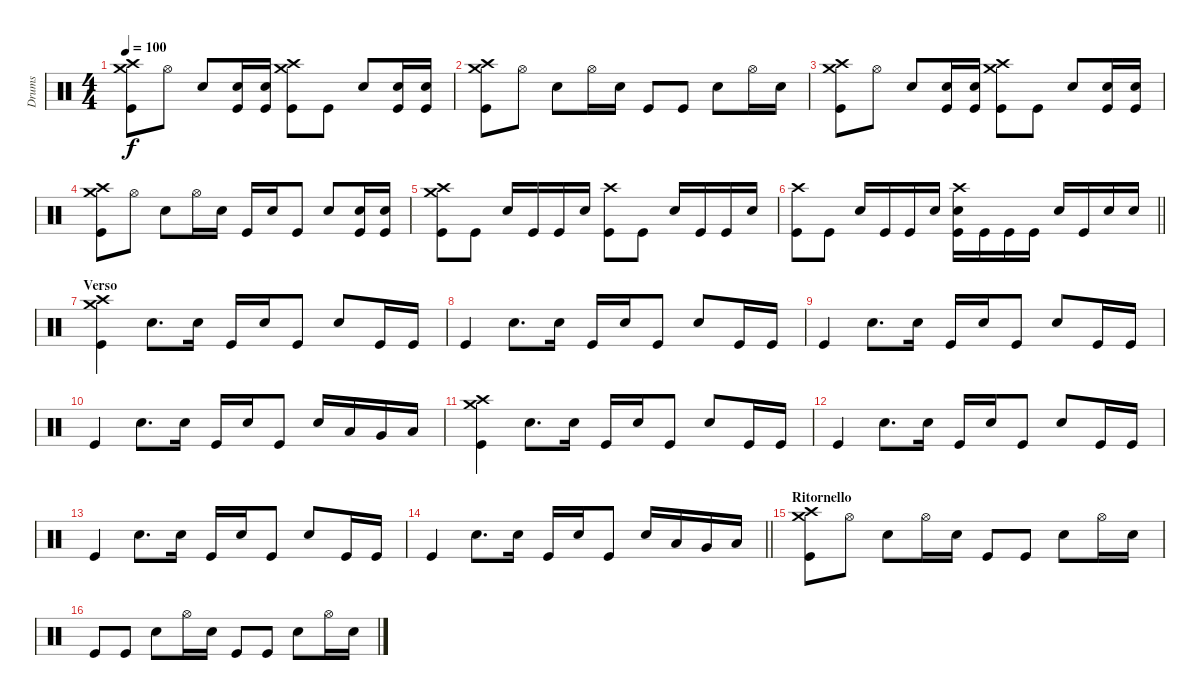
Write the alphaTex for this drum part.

\track ("Drums" "Drums") {instrument percussion}
\staff {score}
\articulation defaults
\ts (4 4)
\tempo 100
\clef neutral
\ks c
("Crash high (hit)" "Kick (hit)" "Crash medium (hit)").8{dy f} "Hi-Hat (open)".8 "Snare (hit) 2".8 ("Snare (hit) 2" "Kick (hit)").16 ("Snare (hit) 2" "Kick (hit)").16 ("Crash high (hit)" "Kick (hit)" "Crash medium (hit)").8 "Kick (hit)".8 "Snare (hit) 2".8 ("Snare (hit) 2" "Kick (hit)").16 ("Snare (hit) 2" "Kick (hit)").16 |
("Crash high (hit)" "Kick (hit)" "Crash medium (hit)").8 "Hi-Hat (open)".8 "Snare (hit) 2".8 "Hi-Hat (open)".16 "Snare (hit) 2".16 "Kick (hit)".8 "Kick (hit)".8 "Snare (hit) 2".8 "Hi-Hat (open)".16 "Snare (hit) 2".16 |
("Crash high (hit)" "Kick (hit)" "Crash medium (hit)").8 "Hi-Hat (open)".8 "Snare (hit) 2".8 ("Snare (hit) 2" "Kick (hit)").16 ("Snare (hit) 2" "Kick (hit)").16 ("Crash high (hit)" "Kick (hit)" "Crash medium (hit)").8 "Kick (hit)".8 "Snare (hit) 2".8 ("Snare (hit) 2" "Kick (hit)").16 ("Snare (hit) 2" "Kick (hit)").16 |
("Crash high (hit)" "Kick (hit)" "Crash medium (hit)").8 "Hi-Hat (open)".8 "Snare (hit) 2".8 "Hi-Hat (open)".16 "Snare (hit) 2".16 "Kick (hit)".16 "Snare (hit) 2".16 "Kick (hit)".8 "Snare (hit) 2".8 ("Snare (hit) 2" "Kick (hit)").16 ("Snare (hit) 2" "Kick (hit)").16 |
("Crash high (hit)" "Kick (hit)" "Crash medium (hit)").8 "Kick (hit)".8 "Snare (hit) 2".16 "Kick (hit)".16 "Kick (hit)".16 "Snare (hit) 2".16 ("Crash high (hit)" "Kick (hit)").8 "Kick (hit)".8 "Snare (hit) 2".16 "Kick (hit)".16 "Kick (hit)".16 "Snare (hit) 2".16 |
\barLineRight lightlight
("Crash high (hit)" "Kick (hit)").8 "Kick (hit)".8 "Snare (hit) 2".16 "Kick (hit)".16 "Kick (hit)".16 "Snare (hit) 2".16 ("Crash high (hit)" "Kick (hit)" "Snare (hit) 2").16 "Kick (hit)".16 "Kick (hit)".16 "Kick (hit)".16 "Snare (hit) 2".16 "Kick (hit)".16 "Snare (hit) 2".16 "Snare (hit) 2".16 |
\section ("" "Verso")
("Crash high (hit)" "Kick (hit)" "Crash medium (hit)").4 "Snare (hit) 2".8{d} "Snare (hit) 2".16 "Kick (hit)".16 "Snare (hit) 2".16 "Kick (hit)".8 "Snare (hit) 2".8 "Kick (hit)".16 "Kick (hit)".16 |
"Kick (hit)".4 "Snare (hit) 2".8{d} "Snare (hit) 2".16 "Kick (hit)".16 "Snare (hit) 2".16 "Kick (hit)".8 "Snare (hit) 2".8 "Kick (hit)".16 "Kick (hit)".16 |
"Kick (hit)".4 "Snare (hit) 2".8{d} "Snare (hit) 2".16 "Kick (hit)".16 "Snare (hit) 2".16 "Kick (hit)".8 "Snare (hit) 2".8 "Kick (hit)".16 "Kick (hit)".16 |
"Kick (hit)".4 "Snare (hit) 2".8{d} "Snare (hit) 2".16 "Kick (hit)".16 "Snare (hit) 2".16 "Kick (hit)".8 "Snare (hit) 2".16 "Low Tom (hit)".16 "Very Low Tom (hit)".16 "Low Floor Tom (hit)".16 |
("Crash high (hit)" "Kick (hit)" "Crash medium (hit)").4 "Snare (hit) 2".8{d} "Snare (hit) 2".16 "Kick (hit)".16 "Snare (hit) 2".16 "Kick (hit)".8 "Snare (hit) 2".8 "Kick (hit)".16 "Kick (hit)".16 |
"Kick (hit)".4 "Snare (hit) 2".8{d} "Snare (hit) 2".16 "Kick (hit)".16 "Snare (hit) 2".16 "Kick (hit)".8 "Snare (hit) 2".8 "Kick (hit)".16 "Kick (hit)".16 |
"Kick (hit)".4 "Snare (hit) 2".8{d} "Snare (hit) 2".16 "Kick (hit)".16 "Snare (hit) 2".16 "Kick (hit)".8 "Snare (hit) 2".8 "Kick (hit)".16 "Kick (hit)".16 |
\barLineRight lightlight "Kick (hit)".4 "Snare (hit) 2".8{d} "Snare (hit) 2".16 "Kick (hit)".16 "Snare (hit) 2".16 "Kick (hit)".8 "Snare (hit) 2".16 "Low Tom (hit)".16 "Very Low Tom (hit)".16 "Low Floor Tom (hit)".16
|
\section ("" "Ritornello")
("Crash high (hit)" "Kick (hit)" "Crash medium (hit)").8 "Hi-Hat (open)".8 "Snare (hit) 2".8 "Hi-Hat (open)".16 "Snare (hit) 2".16 "Kick (hit)".8 "Kick (hit)".8 "Snare (hit) 2".8 "Hi-Hat (open)".16 "Snare (hit) 2".16 |
"Kick (hit)".8 "Kick (hit)".8 "Snare (hit) 2".8 "Hi-Hat (open)".16 "Snare (hit) 2".16 "Kick (hit)".8 "Kick (hit)".8 "Snare (hit) 2".8 "Hi-Hat (open)".16 "Snare (hit) 2".16
